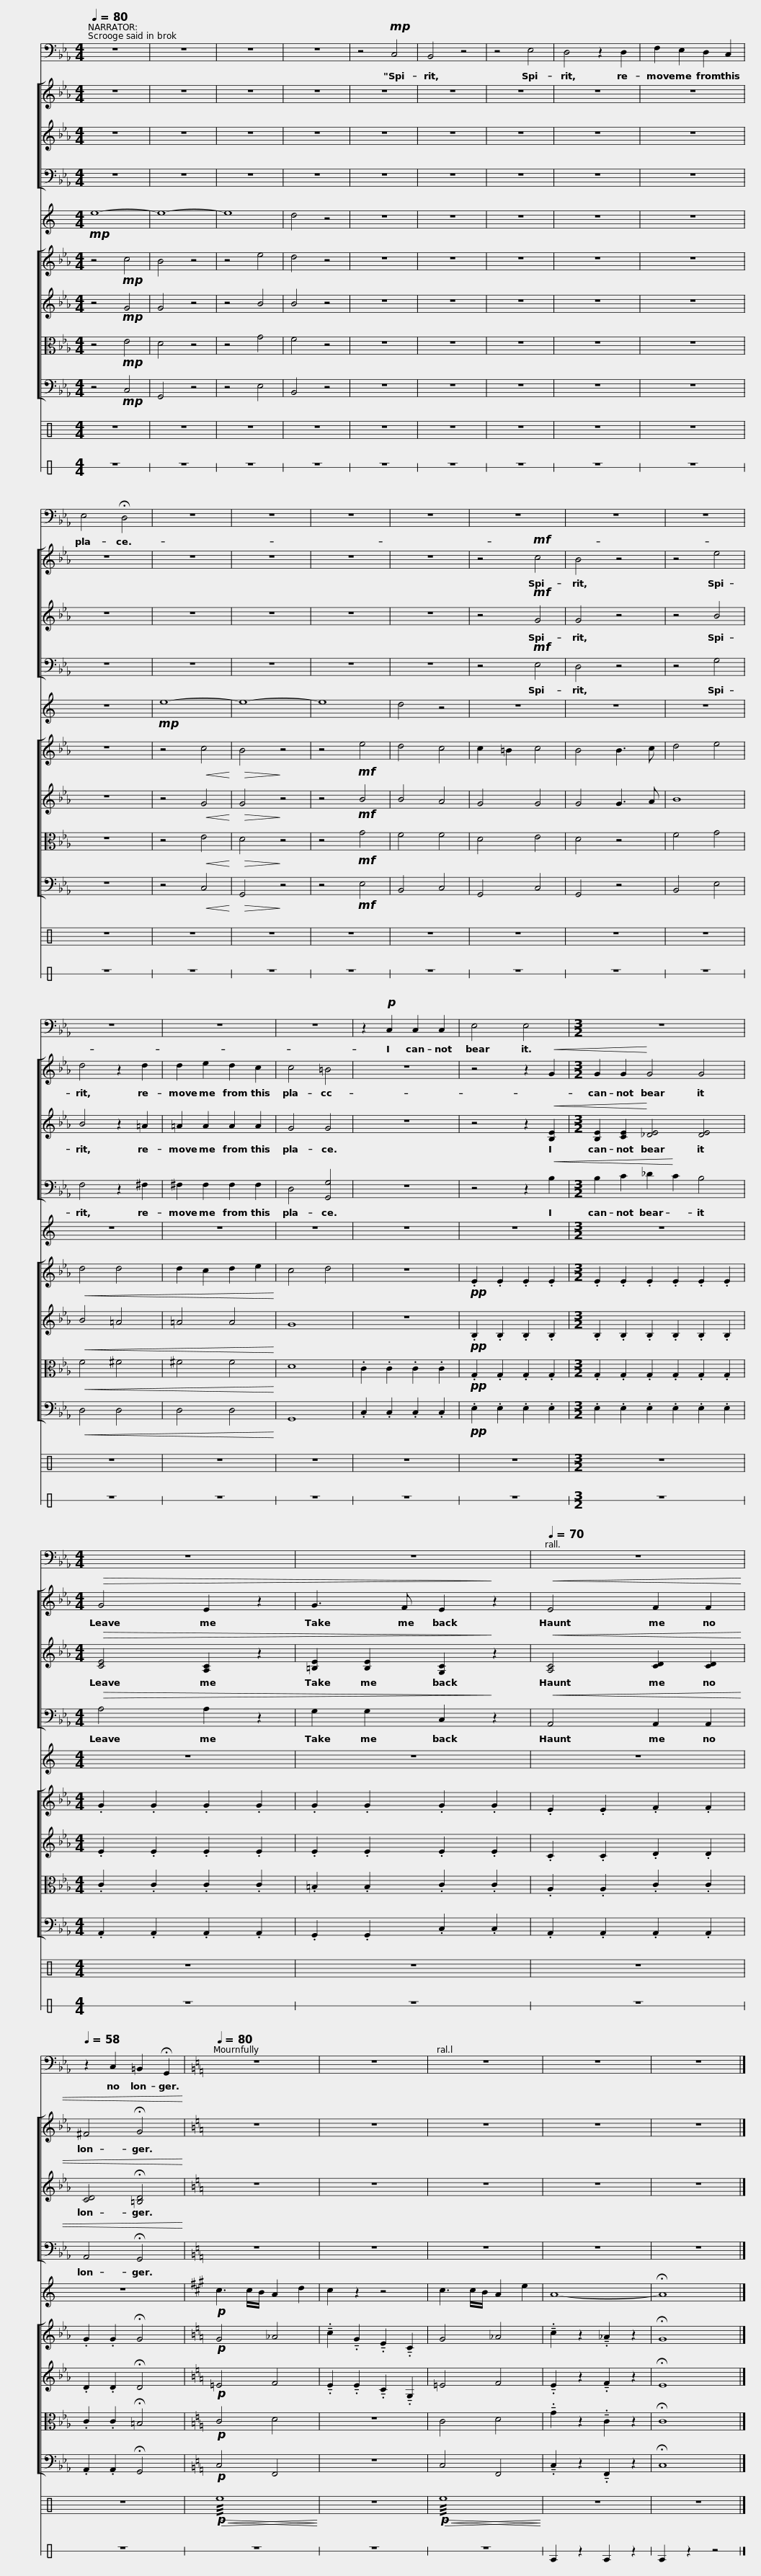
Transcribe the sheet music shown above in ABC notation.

X:1
%%score 1 [ 2 3 4 ] 5 [ 6 7 8 9 ] 10 11
L:1/8
Q:1/4=80
M:4/4
I:linebreak $
K:Eb
V:1 bass
V:2 treble
V:3 treble
V:4 bass
V:5 treble transpose=-9
V:6 treble
V:7 treble
V:8 alto
V:9 bass
V:10 perc
K:none
V:11 perc stafflines=1
K:none
V:1
 z8 | z8 | z8 | z8 | z4!mp! C,4 | %5
 B,,4 z4 | z4 E,4 | D,4 z2 D,2 |$ F,2 E,2 D,2 C,2 | E,4 !fermata!D,4 | %10
 z8 | z8 | z8 | z8 | z8 | %15
 z8 | z8 | z8 | z8 | z8 | %20
 z2!p! C,2 C,2 C,2 |$ E,4 E,4 |[M:3/2] z12 |[M:4/4] z8 | z8 | %25
[Q:1/4=70] z8 |[Q:1/4=58] z2 C,2 =B,,2 !fermata!G,,2 |[K:C][Q:1/4=80] z8 | z8 | z8 |$ %30
 z8 | z8 |] %32
V:2
 z8 | z8 | z8 | z8 | z8 | %5
 z8 | z8 | z8 |$ z8 | z8 | %10
 z8 | z8 | z8 | z8 | z4!mf! c4 | %15
 B4 z4 | z4 e4 | d4 z2 d2 | d2 e2 d2 c2 | c4 =B4 | %20
 z8 |$ z4 z2!<(! G2 |[M:3/2] G2 G2!<)! G4 G4 |[M:4/4]!>(! G4 E2 z2 | G3 F E2!>)! z2 | %25
!<(! E4 F2 F2 | ^F4 !fermata!G4!<)! |[K:C] z8 | z8 | z8 |$ %30
 z8 | z8 |] %32
V:3
 z8 | z8 | z8 | z8 | z8 | %5
 z8 | z8 | z8 |$ z8 | z8 | %10
 z8 | z8 | z8 | z8 | z4!mf! G4 | %15
 G4 z4 | z4 B4 | B4 z2 =A2 | =A2 A2 A2 A2 | G4 G4 | %20
 z8 |$ z4 z2!<(! [B,E]2 |[M:3/2] [B,E]2 [CE]2!<)! [_DE]4 [DE]4 |[M:4/4]!>(! [CE]4 [A,C]2 z2 | [=B,E]2 [B,E]2 [G,C]2!>)! z2 | %25
!<(! [A,C]4 [CD]2 [CD]2 | [CD]4 !fermata![=B,D]4!<)! |[K:C] z8 | z8 | z8 |$ %30
 z8 | z8 |] %32
V:4
 z8 | z8 | z8 | z8 | z8 | %5
 z8 | z8 | z8 |$ z8 | z8 | %10
 z8 | z8 | z8 | z8 | z4!mf! E,4 | %15
 D,4 z4 | z4 G,4 | F,4 z2 ^F,2 | ^F,2 F,2 F,2 F,2 | D,4 [G,,G,]4 | %20
 z8 |$ z4 z2!<(! B,2 |[M:3/2] B,2 C2 _D2!<)! C2 B,4 |[M:4/4]!>(! A,4 A,2 z2 | G,2 G,2 C,2!>)! z2 | %25
!<(! A,,4 A,,2 A,,2 | A,,4 !fermata!G,,4!<)! |[K:C] z8 | z8 | z8 |$ %30
 z8 | z8 |] %32
V:5
[K:C]!mp! e8- | e8- | e8 | d4 z4 | z8 | %5
 z8 | z8 | z8 |$ z8 | z8 | %10
!mp! e8- | e8- | e8 | d4 z4 | z8 | %15
 z8 | z8 | z8 | z8 | z8 | %20
 z8 |$ z8 |[M:3/2] z12 |[M:4/4] z8 | z8 | %25
 z8 | z8 |[K:A]!p! c3 c/B/ A2 d2 | c2 z2 z4 | c3 c/B/ A2 e2 |$ %30
 A8- | !fermata!A8 |] %32
V:6
 z4!mp! c4 | B4 z4 | z4 e4 | d4 z4 | z8 | %5
 z8 | z8 | z8 |$ z8 | z8 | %10
 z4!<(! c4!<)! |!>(! B4!>)! z4 | z4!mf! e4 | d4 c4 | c2 =B2 c4 | %15
 B4 B3 c | d4 e4 |!<(! d4 d4 | d2 c2 d2 e2!<)! | c4 d4 | %20
 z8 |$!pp! .E2 .E2 .E2 .E2 |[M:3/2] .E2 .E2 .E2 .E2 .E2 .E2 |[M:4/4] .G2 .G2 .G2 .G2 | .G2 .G2 .G2 .G2 | %25
 .E2 .E2 .F2 .F2 | .G2 .G2 !fermata!G4 |[K:C]!p! G4 _A4 | !tenuto!.c2 !tenuto!.G2 !tenuto!.E2 !tenuto!.C2 | G4 _A4 |$ %30
 !tenuto!.c2 z2 !tenuto!._A2 z2 | !fermata!G8 |] %32
V:7
 z4!mp! G4 | G4 z4 | z4 B4 | B4 z4 | z8 | %5
 z8 | z8 | z8 |$ z8 | z8 | %10
 z4!<(! G4!<)! |!>(! G4!>)! z4 | z4!mf! B4 | B4 A4 | G4 G4 | %15
 G4 G3 A | B8 |!<(! B4 =A4 | =A4 A4!<)! | G8 | %20
 z8 |$!pp! .B,2 .B,2 .B,2 .B,2 |[M:3/2] .B,2 .B,2 .B,2 .B,2 .B,2 .B,2 |[M:4/4] .E2 .E2 .E2 .E2 | .E2 .E2 .E2 .E2 | %25
 .C2 .C2 .D2 .D2 | .D2 .D2 !fermata!D4 |[K:C]!p! =E4 F4 | !tenuto!.E2 !tenuto!.E2 !tenuto!.C2 !tenuto!.G,2 | =E4 F4 |$ %30
 !tenuto!.E2 z2 !tenuto!.F2 z2 | !fermata!E8 |] %32
V:8
 z4!mp! E4 | D4 z4 | z4 G4 | F4 z4 | z8 | %5
 z8 | z8 | z8 |$ z8 | z8 | %10
 z4!<(! E4!<)! |!>(! D4!>)! z4 | z4!mf! G4 | F4 F4 | D4 E4 | %15
 D4 z4 | F4 G4 |!<(! F4 ^F4 | ^F4 F4!<)! | D8 | %20
 .C2 .C2 .C2 .C2 |$!pp! .G,2 .G,2 .G,2 .G,2 |[M:3/2] .G,2 .G,2 .G,2 .G,2 .G,2 .G,2 |[M:4/4] .C2 .C2 .C2 .C2 | .=B,2 .B,2 .C2 .C2 | %25
 .A,2 .A,2 .C2 .C2 | .C2 .C2 !fermata!=B,4 |[K:C]!p! C4 D4 | z8 | C4 D4 |$ %30
 !tenuto!.G2 z2 !tenuto!.C2 z2 | !fermata!C8 |] %32
V:9
 z4!mp! C,4 | G,,4 z4 | z4 E,4 | B,,4 z4 | z8 | %5
 z8 | z8 | z8 |$ z8 | z8 | %10
 z4!<(! C,4!<)! |!>(! G,,4!>)! z4 | z4!mf! E,4 | B,,4 C,4 | G,,4 C,4 | %15
 G,,4 z4 | B,,4 E,4 |!<(! D,4 D,4 | D,4 D,4!<)! | G,,8 | %20
 .C,2 .C,2 .C,2 .C,2 |$!pp! .E,2 .E,2 .E,2 .E,2 |[M:3/2] .E,2 .E,2 .E,2 .E,2 .E,2 .E,2 |[M:4/4] .A,,2 .A,,2 .A,,2 .A,,2 | .G,,2 .G,,2 .C,2 .C,2 | %25
 .A,,2 .A,,2 .A,,2 .A,,2 | .A,,2 .A,,2 !fermata!G,,4 |[K:C]!p! C,4 F,,4 | z8 | C,4 F,,4 |$ %30
 !tenuto!.C,2 z2 !tenuto!.F,,2 z2 | !fermata!C,8 |] %32
V:10
[K:C] z8 | z8 | z8 | z8 | z8 | %5
 z8 | z8 | z8 |$ z8 | z8 | %10
 z8 | z8 | z8 | z8 | z8 | %15
 z8 | z8 | z8 | z8 | z8 | %20
 z8 |$ z8 |[M:3/2] z12 |[M:4/4] z8 | z8 | %25
 z8 | z8 |!p!!<(!!>(! !///!e8!<)!!>)! | z8 |!p!!<(!!>(! !///!e8!<)!!>)! |$ %30
 z8 | z8 |] %32
V:11
[K:C] z8 | z8 | z8 | z8 | z8 | %5
 z8 | z8 | z8 |$ z8 | z8 | %10
 z8 | z8 | z8 | z8 | z8 | %15
 z8 | z8 | z8 | z8 | z8 | %20
 z8 |$ z8 |[M:3/2] z12 |[M:4/4] z8 | z8 | %25
 z8 | z8 | z8 | z8 | z8 |$ %30
 E2 z2 E2 z2 | E2 z2 z4 |] %32
